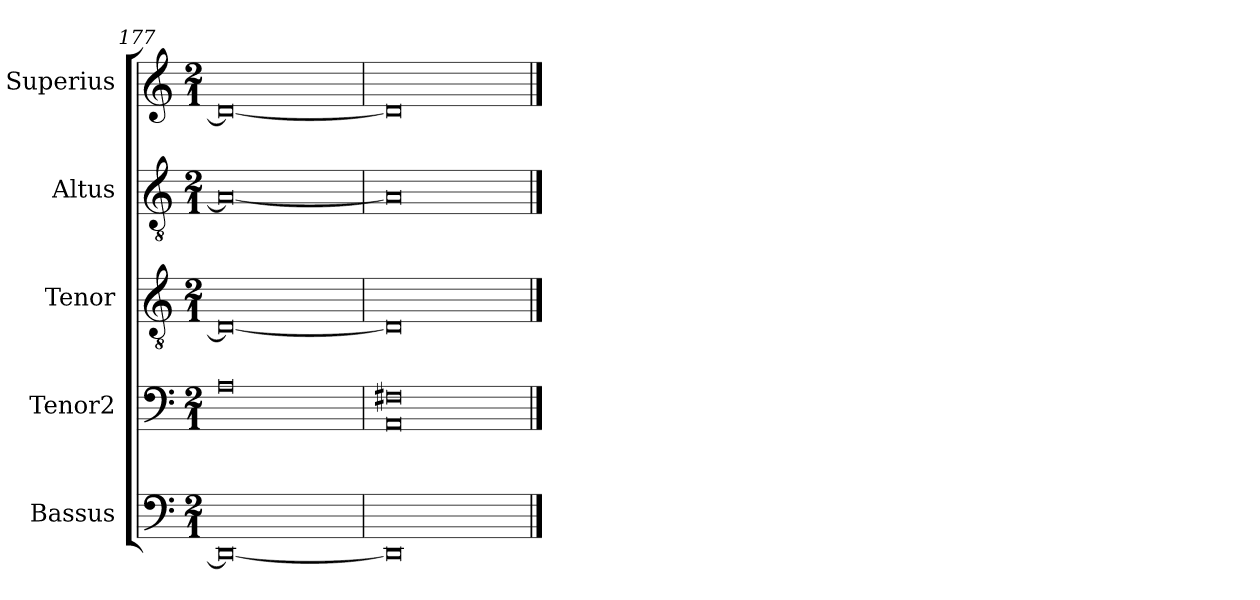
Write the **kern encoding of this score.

**kern	**kern	**kern	**kern	**kern
*part5	*part4	*part3	*part2	*part1
*staff5	*staff4	*staff3	*staff2	*staff1
*I"Bassus	*I"Tenor2	*I"Tenor	*I"Altus	*I"Superius
*I'B	*I'T2	*I'T	*I'A	*I'S
*clefF4	*clefF4	*clefGv2	*clefGv2	*clefG2
*k[]	*k[]	*k[]	*k[]	*k[]
*M2/1	*M2/1	*M2/1	*M2/1	*M2/1
=177	=177	=177	=177	=177
0DD_	0A	0D_	0A_	0d_
=178	=178	=178	=178	=178
*	*^	*	*	*
0DD]	0AA\	0F#X/	0D]	0A]	0d]
*	*v	*v	*	*	*
==	==	==	==	==
*-	*-	*-	*-	*-
